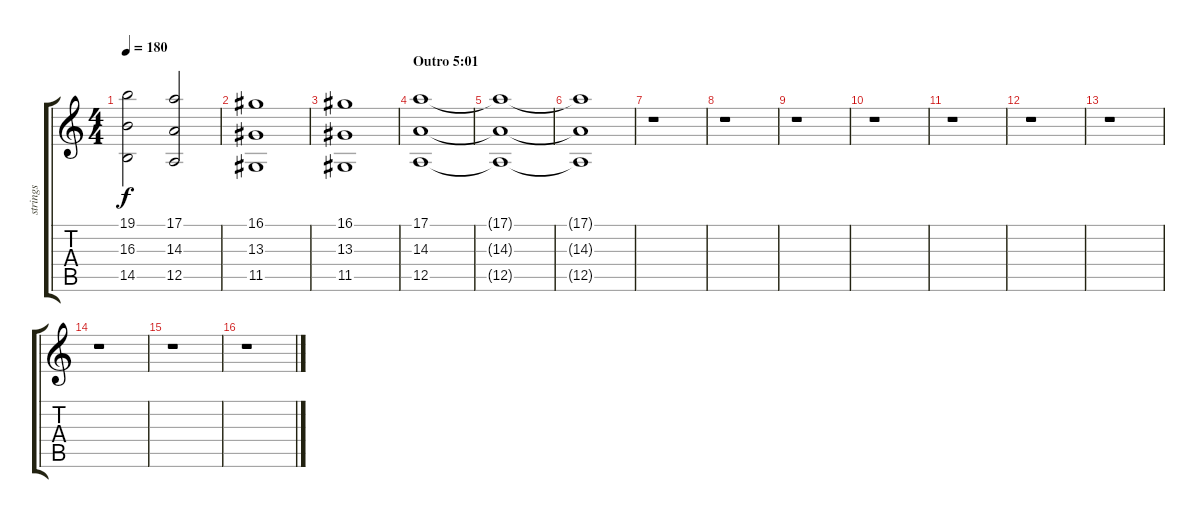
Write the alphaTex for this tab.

\track ("strings" "strings") {instrument stringensemble1}
\staff {score tabs}
\tuning (E4 B3 G3 D3 A2 E2) {hide}
\ts (4 4)
\tempo 180
\clef g2
\ks c
(19.1 16.3 14.5).2{dy f} (17.1 14.3 12.5).2 |
(16.1 13.3 11.5).1 |
(16.1 13.3 11.5).1 |
\section ("" "Outro 5:01")
(17.1 14.3 12.5).1{volume 2} |
(17.1{t} 14.3{t} 12.5{t}).1 |
(17.1{t} 14.3{t} 12.5{t}).1 |
r.1 |
r.1 |
r.1 |
r.1 |
r.1 |
r.1 |
r.1 |
r.1 |
r.1 |
r.1
